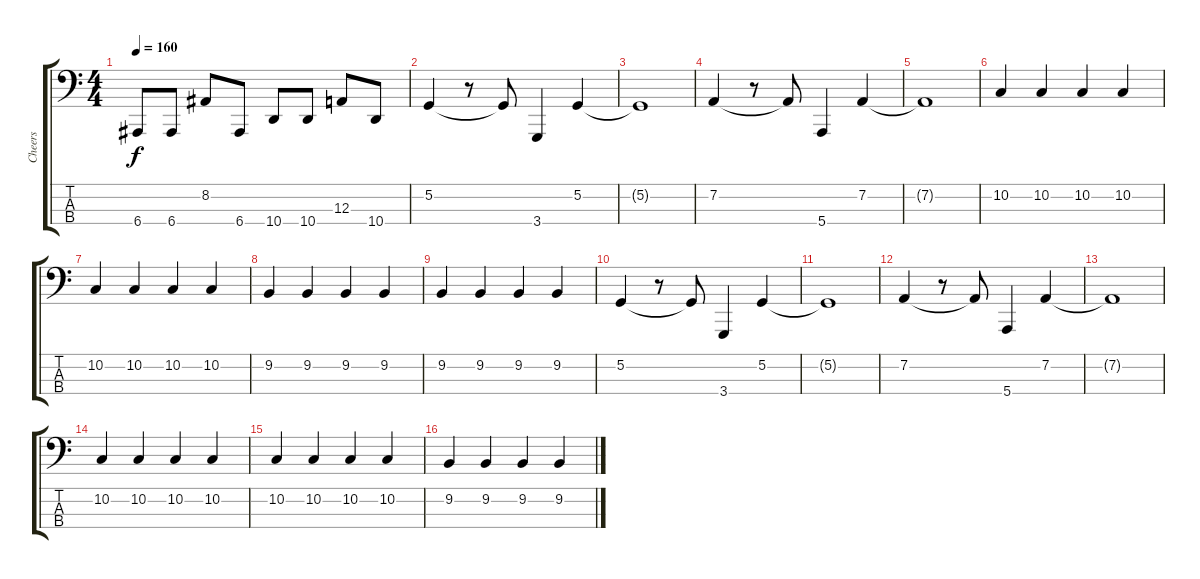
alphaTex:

\track ("Cheers" "Cheers") {instrument lead2sawtooth}
\staff {score tabs}
\tuning (G2 D2 A1 E1) {hide}
\ts (4 4)
\tempo 160
\clef f4
\ks c
6.4.8{dy f} 6.4.8 8.2.8 6.4.8 10.4.8 10.4.8 12.3.8 10.4.8 |
5.2.4 r.8 5.2{t}.8 3.4.4 5.2.4 |
5.2{t}.1 |
7.2.4 r.8 7.2{t}.8 5.4.4 7.2.4 |
7.2{t}.1 |
10.2.4 10.2.4 10.2.4 10.2.4 |
10.2.4 10.2.4 10.2.4 10.2.4 |
9.2.4 9.2.4 9.2.4 9.2.4 |
9.2.4 9.2.4 9.2.4 9.2.4 |
5.2.4 r.8 5.2{t}.8 3.4.4 5.2.4 |
5.2{t}.1 |
7.2.4 r.8 7.2{t}.8 5.4.4 7.2.4 |
7.2{t}.1 |
10.2.4 10.2.4 10.2.4 10.2.4 |
10.2.4 10.2.4 10.2.4 10.2.4 |
9.2.4 9.2.4 9.2.4 9.2.4
